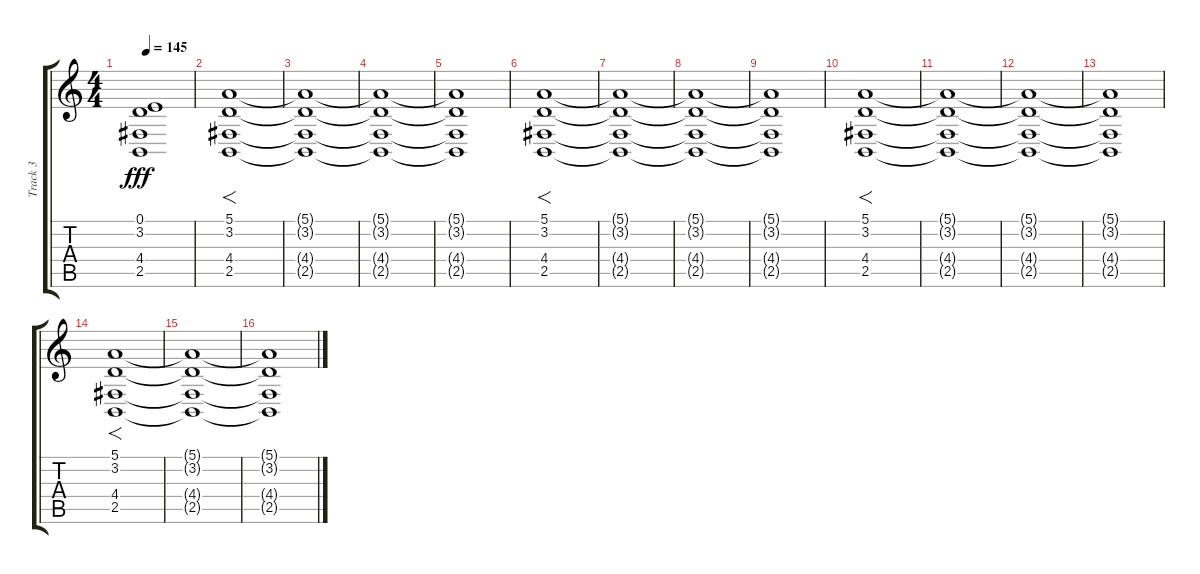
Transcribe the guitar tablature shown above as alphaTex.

\track ("Track 3" "Track 3") {instrument fx7echoes}
\staff {score tabs}
\tuning (E4 B3 G3 D3 A2 D2) {hide}
\ts (4 4)
\tempo 145
\clef g2
\ks c
(0.1{t} 3.2{t} 4.4{t} 2.5{t}).1{dy fff} |
(5.1 3.2 4.4 2.5).1{f} |
(5.1{t} 3.2{t} 4.4{t} 2.5{t}).1 |
(5.1{t} 3.2{t} 4.4{t} 2.5{t}).1 |
(5.1{t} 3.2{t} 4.4{t} 2.5{t}).1 |
(5.1 3.2 4.4 2.5).1{f} |
(5.1{t} 3.2{t} 4.4{t} 2.5{t}).1 |
(5.1{t} 3.2{t} 4.4{t} 2.5{t}).1 |
(5.1{t} 3.2{t} 4.4{t} 2.5{t}).1 |
(5.1 3.2 4.4 2.5).1{f} |
(5.1{t} 3.2{t} 4.4{t} 2.5{t}).1 |
(5.1{t} 3.2{t} 4.4{t} 2.5{t}).1 |
(5.1{t} 3.2{t} 4.4{t} 2.5{t}).1 |
(5.1 3.2 4.4 2.5).1{f} |
(5.1{t} 3.2{t} 4.4{t} 2.5{t}).1 |
(5.1{t} 3.2{t} 4.4{t} 2.5{t}).1
